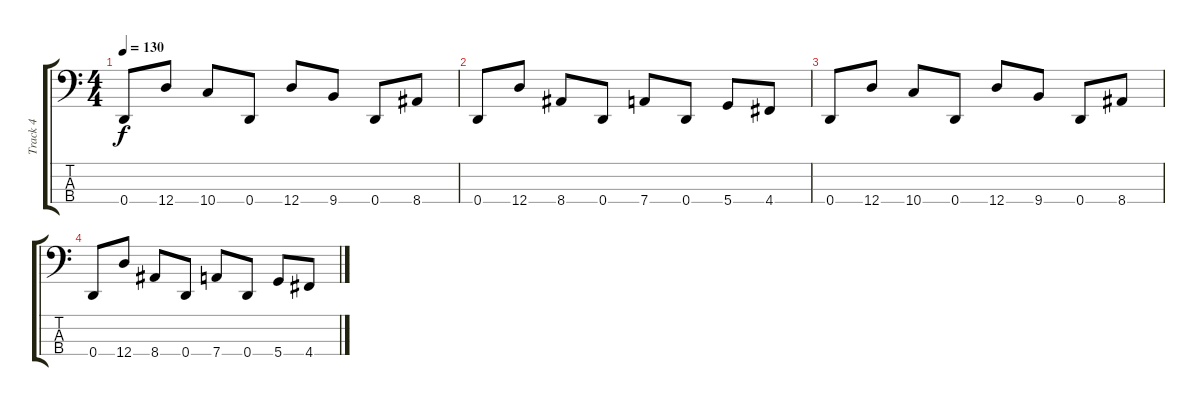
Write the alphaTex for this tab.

\track ("Track 4" "Track 4") {instrument electricbassfinger}
\staff {score tabs}
\tuning (G2 D2 A1 D1) {hide}
\ts (4 4)
\tempo 130
\clef f4
\ks c
0.4.8{dy f} 12.4.8 10.4.8 0.4.8 12.4.8 9.4.8 0.4.8 8.4.8 |
0.4.8 12.4.8 8.4.8 0.4.8 7.4.8 0.4.8 5.4.8 4.4.8 |
0.4.8 12.4.8 10.4.8 0.4.8 12.4.8 9.4.8 0.4.8 8.4.8 |
0.4.8 12.4.8 8.4.8 0.4.8 7.4.8 0.4.8 5.4.8 4.4.8
